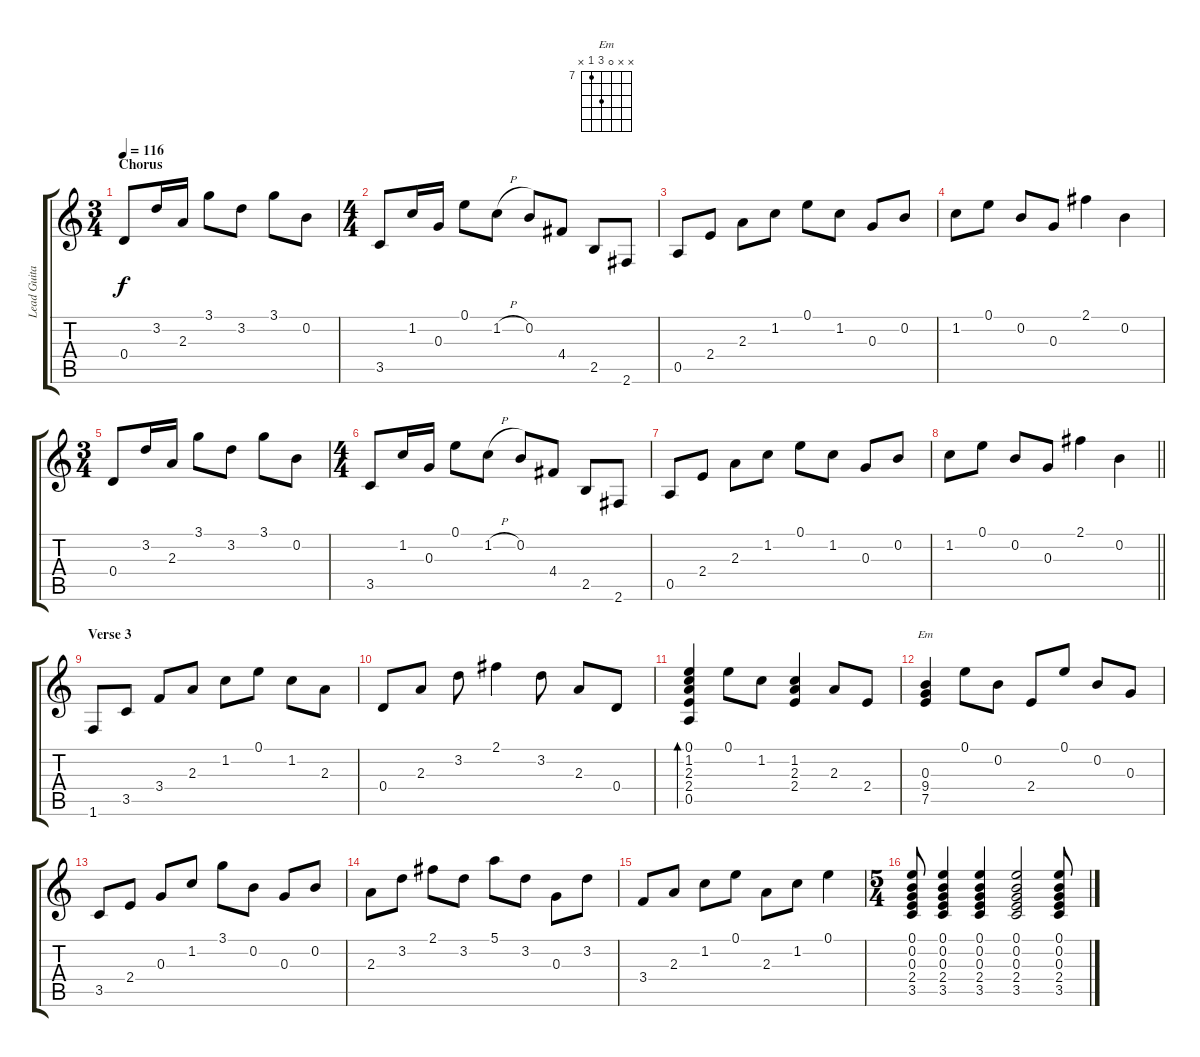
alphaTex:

\track ("Lead Guitar" "Lead Guita") {instrument acousticguitarnylon}
\staff {score tabs}
\tuning (E4 B3 G3 D3 A2 E2) {hide}
\chord ("Em" x x 0 9 7 x) {firstfret 7}
\ts (3 4)
\section ("" "Chorus")
\tempo 116
\clef g2
\ks c
0.4.8{dy f} 3.2.16 2.3.16 3.1.8 3.2.8 3.1.8 0.2.8 |
\ts (4 4)
3.5.8 1.2.16 0.3.16 0.1.8 1.2{h}.8 0.2.8 4.4.8 2.5.8 2.6.8 |
0.5.8 2.4.8 2.3.8 1.2.8 0.1.8 1.2.8 0.3.8 0.2.8 |
1.2.8 0.1.8 0.2.8 0.3.8 2.1.4 0.2.4 |
\ts (3 4)
0.4.8 3.2.16 2.3.16 3.1.8 3.2.8 3.1.8 0.2.8 |
\ts (4 4)
3.5.8 1.2.16 0.3.16 0.1.8 1.2{h}.8 0.2.8 4.4.8 2.5.8 2.6.8 |
0.5.8 2.4.8 2.3.8 1.2.8 0.1.8 1.2.8 0.3.8 0.2.8 |
\barLineRight lightlight
1.2.8 0.1.8 0.2.8 0.3.8 2.1.4 0.2.4 |
\section ("" "Verse 3")
1.6.8 3.5.8 3.4.8 2.3.8 1.2.8 0.1.8 1.2.8 2.3.8 |
0.4.8 2.3.8 3.2.8 2.1.4 3.2.8 2.3.8 0.4.8 |
(0.1 1.2 2.3 2.4 0.5).4{bd 60} 0.1.8 1.2.8 (1.2 2.3 2.4).4 2.3.8 2.4.8 |
(0.3 9.4 7.5).4{ch "Em"} 0.1.8 0.2.8 2.4.8 0.1.8 0.2.8 0.3.8 |
3.5.8 2.4.8 0.3.8 1.2.8 3.1.8 0.2.8 0.3.8 0.2.8 |
2.3.8 3.2.8 2.1.8 3.2.8 5.1.8 3.2.8 0.3.8 3.2.8 |
3.4.8 2.3.8 1.2.8 0.1.8 2.3.8 1.2.8 0.1.4 |
\ts (5 4)
(0.1 0.2 0.3 2.4 3.5).8 (0.1 0.2 0.3 2.4 3.5).4 (0.1 0.2 0.3 2.4 3.5).4 (0.1 0.2 0.3 2.4 3.5).2 (0.1 0.2 0.3 2.4 3.5).8
